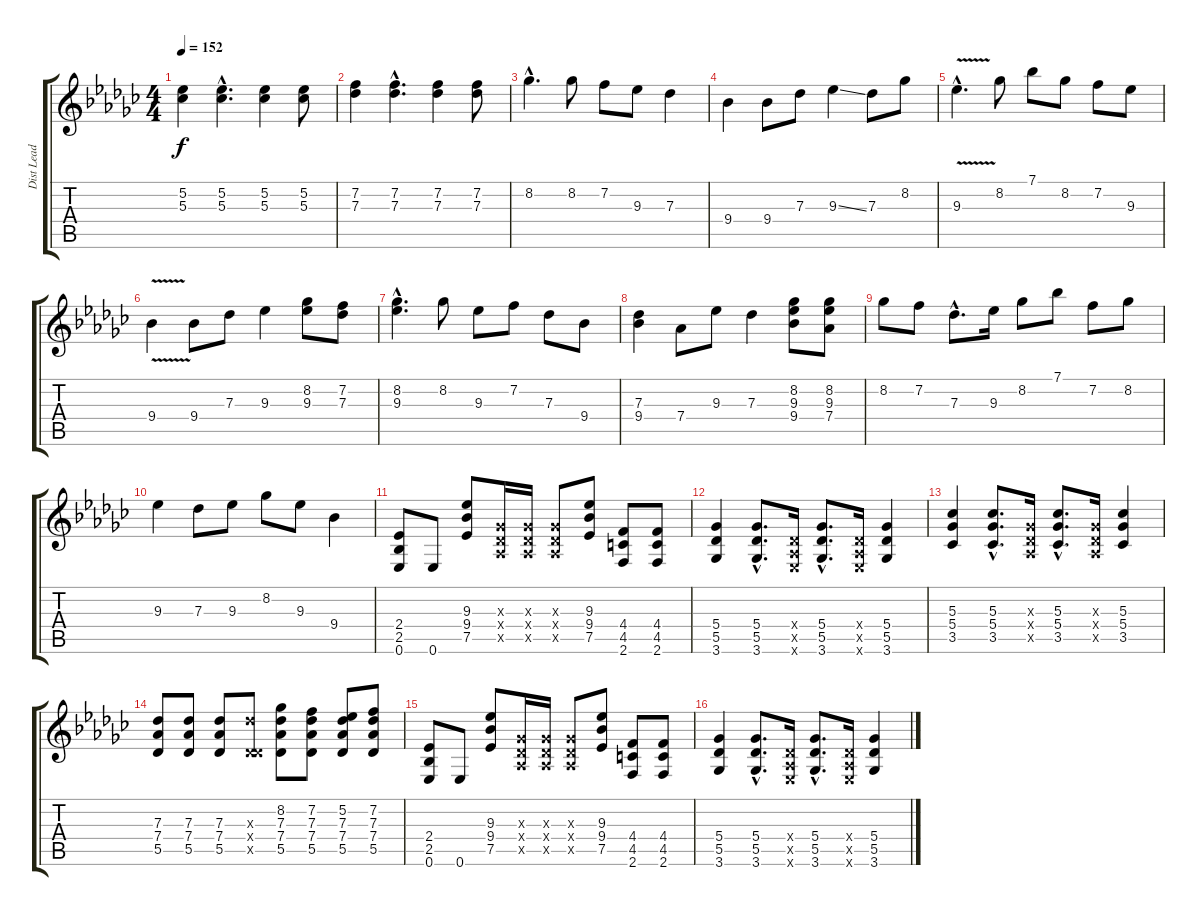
\track ("Dist Lead" "Dist Lead") {instrument distortionguitar}
\staff {score tabs}
\tuning (Eb4 Bb3 Gb3 Db3 Ab2 Eb2) {hide}
\ts (4 4)
\tempo 152
\clef g2
\ks gb
(5.2 5.3).4{dy f} (5.2{hac} 5.3{hac}).4{d} (5.2 5.3).4 (5.2 5.3).8 |
(7.2 7.3).4 (7.2{hac} 7.3{hac}).4{d} (7.2 7.3).4 (7.2 7.3).8 |
8.2{hac}.4{d} 8.2.8 7.2.8 9.3.8 7.3.4 |
9.4.4 9.4.8 7.3.8 9.3{ss}.4 7.3.8 8.2.8 |
9.3{v hac}.4{d} 8.2.8 7.1.8 8.2.8 7.2.8 9.3.8 |
9.4{v}.4 9.4.8 7.3.8 9.3.4 (8.2 9.3).8 (7.2 7.3).8 |
(8.2{hac} 9.3{hac}).4{d} 8.2.8 9.3.8 7.2.8 7.3.8 9.4.8 |
(7.3 9.4).4 7.4.8 9.3.8 7.3.4 (8.2 9.3 9.4).8 (8.2 9.3 7.4).8 |
8.2.8 7.2.8 7.3{hac}.8{d} 9.3.16 8.2.8 7.1.8 7.2.8 8.2.8 |
9.3.4 7.3.8 9.3.8 8.2.8 9.3.8 9.4.4 |
(2.4 2.5 0.6).8 0.6.8 (9.3 9.4 7.5).8 (0.3{x} 0.4{x} 0.5{x}).16 (0.3{x} 0.4{x} 0.5{x}).16 (0.3{x} 0.4{x} 0.5{x}).8 (9.3 9.4 7.5).8 (4.4 4.5 2.6).8 (4.4 4.5 2.6).8 |
(5.4 5.5 3.6).4 (5.4{hac} 5.5{hac} 3.6{hac}).8{d} (0.4{x} 0.5{x} 0.6{x}).16 (5.4{hac} 5.5{hac} 3.6{hac}).8{d} (0.4{x} 0.5{x} 0.6{x}).16 (5.4 5.5 3.6).4 |
(5.3 5.4 3.5).4 (5.3{hac} 5.4{hac} 3.5{hac}).8{d} (0.3{x} 0.4{x} 0.5{x}).16 (5.3{hac} 5.4{hac} 3.5{hac}).8{d} (0.3{x} 0.4{x} 0.5{x}).16 (5.3 5.4 3.5).4 |
(7.3 7.4 5.5).8 (7.3 7.4 5.5).8 (7.3 7.4 5.5).8 (7.3{x} 0.4{x} 5.5{x}).8 (8.2 7.3 7.4 5.5).8 (7.2 7.3 7.4 5.5).8 (5.2 7.3 7.4 5.5).8 (7.2 7.3 7.4 5.5).8 |
(2.4 2.5 0.6).8 0.6.8 (9.3 9.4 7.5).8 (0.3{x} 0.4{x} 0.5{x}).16 (0.3{x} 0.4{x} 0.5{x}).16 (0.3{x} 0.4{x} 0.5{x}).8 (9.3 9.4 7.5).8 (4.4 4.5 2.6).8 (4.4 4.5 2.6).8 |
(5.4 5.5 3.6).4 (5.4{hac} 5.5{hac} 3.6{hac}).8{d} (0.4{x} 0.5{x} 0.6{x}).16 (5.4{hac} 5.5{hac} 3.6{hac}).8{d} (0.4{x} 0.5{x} 0.6{x}).16 (5.4 5.5 3.6).4
